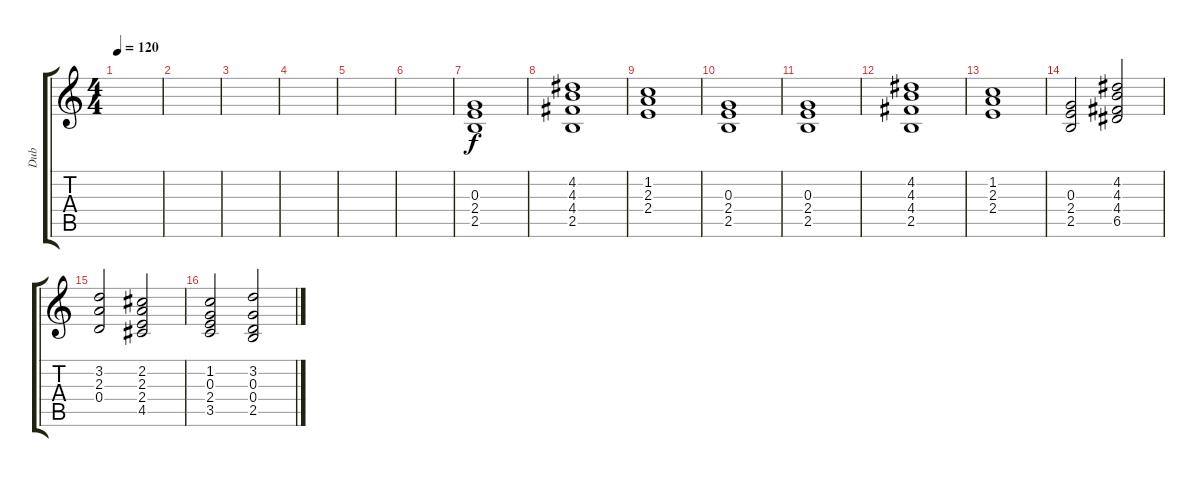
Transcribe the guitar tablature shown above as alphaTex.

\track ("Dub" "Dub") {instrument overdrivenguitar}
\staff {score tabs}
\tuning (E4 B3 G3 D3 A2 E2) {hide}
\ts (4 4)
\tempo 120
\clef g2
\ks c
|
|
|
|
|
|
(0.3 2.4 2.5).1{dy f volume 10 instrument synthstrings2} |
(4.2 4.3 4.4 2.5).1{instrument synthstrings2} |
(1.2 2.3 2.4).1{instrument synthstrings2} |
(0.3 2.4 2.5).1{instrument synthstrings2} |
(0.3 2.4 2.5).1{instrument synthstrings2} |
(4.2 4.3 4.4 2.5).1{instrument synthstrings2} |
(1.2 2.3 2.4).1{instrument synthstrings2} |
(0.3 2.4 2.5).2{instrument synthstrings2} (4.2 4.3 4.4 6.5).2 |
(3.2 2.3 0.4).2{instrument synthstrings2} (2.2 2.3 2.4 4.5).2 |
(1.2 0.3 2.4 3.5).2{instrument synthstrings2} (3.2 0.3 0.4 2.5).2
